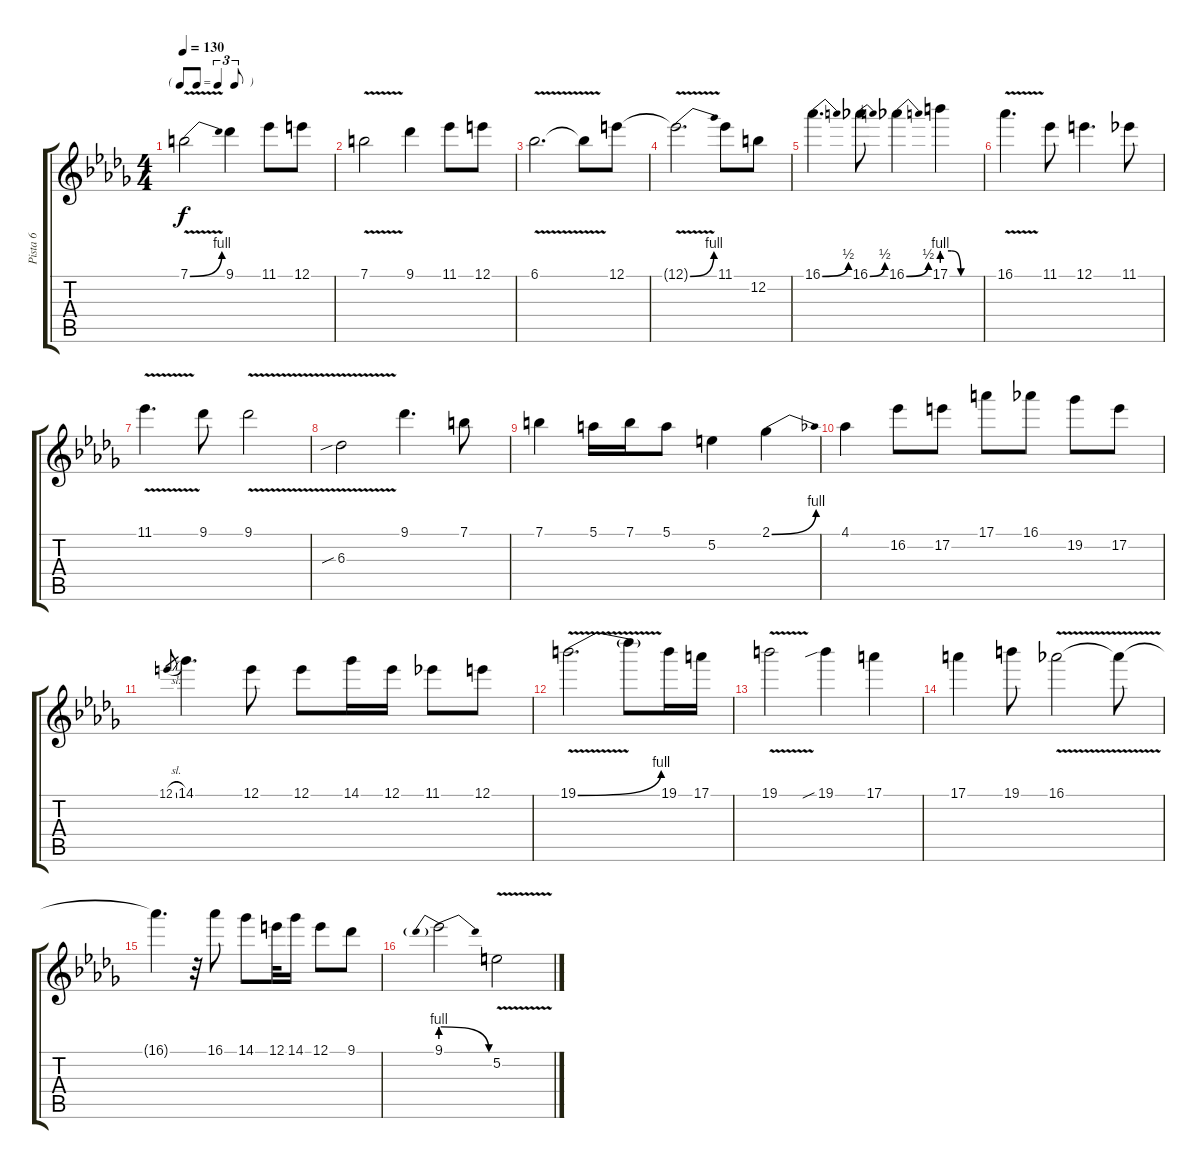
\track ("Pista 6" "Pista 6") {instrument distortionguitar}
\staff {score tabs}
\tuning (E4 B3 G3 D3 A2 E2) {hide}
\ts (4 4)
\tf triplet8th
\tempo 130
\clef g2
\ks db
7.1{be (bend 0 0 60 4) v}.2{dy f} 9.1.4 11.1.8 12.1.8 |
7.1{v}.2 9.1.4 11.1.8 12.1.8 |
6.1{v}.2{d} 6.1{t}.8 12.1.8 |
12.1{be (bend 0 0 60 4) v t}.2{d} 11.1.8 12.2.8 |
16.1{be (bend 0 0 60 2)}.4{d} 16.1{be (bend 0 0 60 2)}.8 16.1{be (bend 0 0 60 2)}.4 17.1{be (custom 0 4 15 4 30 0 60 0)}.4 |
16.1{v}.4{d} 11.1.8 12.1.4{d} 11.1.8 |
11.1{v}.4{d} 9.1.8 9.1{v}.2 |
6.3{v sib}.2 9.1.4{d} 7.1.8 |
7.1.4 5.1.16 7.1.16 5.1.8 5.2.4 2.1{be (bend 0 0 60 4)}.4 |
4.1.4 16.2.8 17.2.8 17.1.8 16.1.8 19.2.8 17.2.8 |
12.1{sl}.8{gr} 14.1.4{d} 12.1.8 12.1.8 14.1.16 12.1.16 11.1.8 12.1.8 |
19.1{be (bend 0 0 60 4) v}.2{d} 19.1{t}.8 19.1.16 17.1.16 |
19.1{v}.2 19.1{sib}.4 17.1.4 |
17.1.4 19.1.8 16.1{v}.2 16.1{t}.8 |
16.1{t}.4{d} r.32 16.1.8 14.1.8 12.1.32 14.1.16 12.1.8 9.1.8 |
9.1{be (prebendrelease 0 4 60 0)}.2 5.2{v}.2
